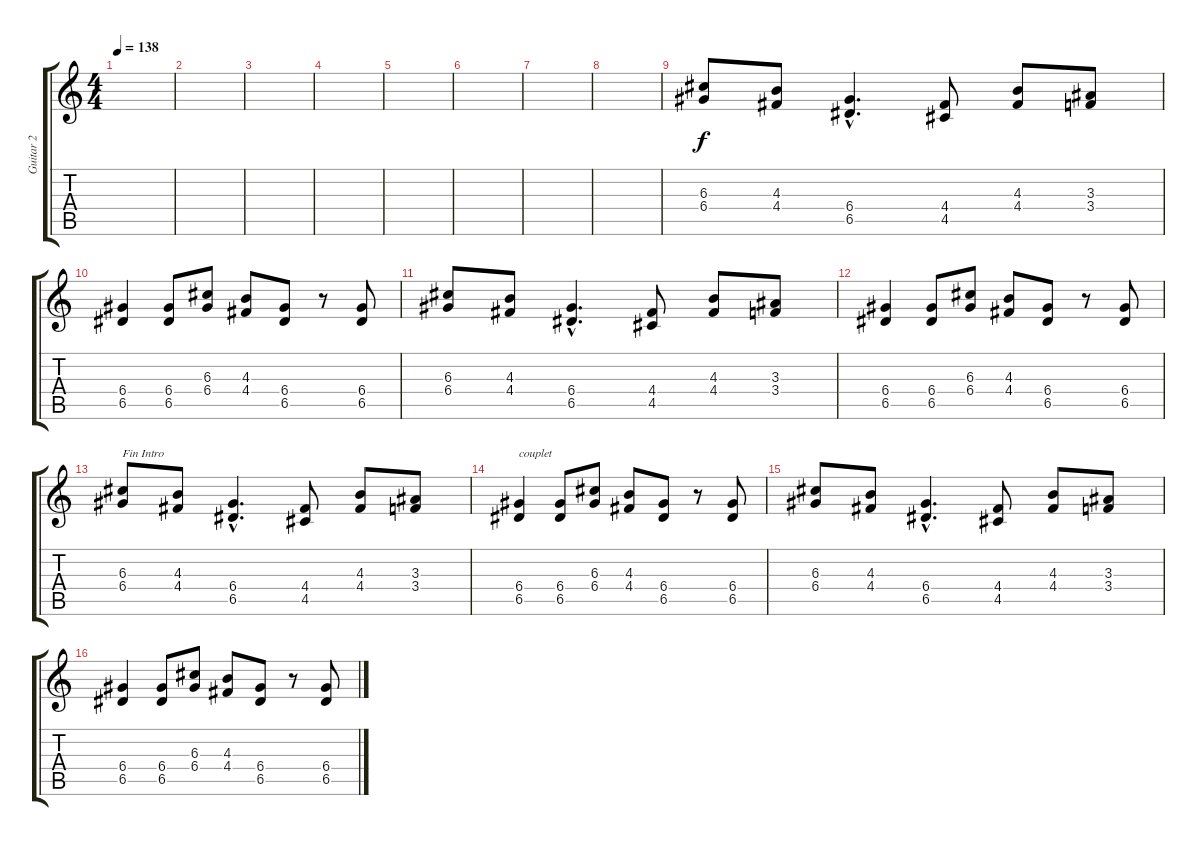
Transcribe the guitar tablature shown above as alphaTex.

\track ("Guitar 2" "Guitar 2") {instrument overdrivenguitar}
\staff {score tabs}
\tuning (E4 B3 G3 D3 A2 E2) {hide}
\ts (4 4)
\tempo 138
\clef g2
\ks c
|
|
|
|
|
|
|
|
(6.3 6.4).8 (4.3 4.4).8 (6.4{hac} 6.5{hac}).4{d} (4.4 4.5).8 (4.3 4.4).8 (3.3 3.4).8 |
(6.4 6.5).4 (6.4 6.5).8 (6.3 6.4).8 (4.3 4.4).8 (6.4 6.5).8 r.8 (6.4 6.5).8 |
(6.3 6.4).8 (4.3 4.4).8 (6.4{hac} 6.5{hac}).4{d} (4.4 4.5).8 (4.3 4.4).8 (3.3 3.4).8 |
(6.4 6.5).4 (6.4 6.5).8 (6.3 6.4).8 (4.3 4.4).8 (6.4 6.5).8 r.8 (6.4 6.5).8 |
(6.3 6.4).8{txt "Fin Intro"} (4.3 4.4).8 (6.4{hac} 6.5{hac}).4{d} (4.4 4.5).8 (4.3 4.4).8 (3.3 3.4).8 |
(6.4 6.5).4{txt "couplet"} (6.4 6.5).8 (6.3 6.4).8 (4.3 4.4).8 (6.4 6.5).8 r.8 (6.4 6.5).8 |
(6.3 6.4).8 (4.3 4.4).8 (6.4{hac} 6.5{hac}).4{d} (4.4 4.5).8 (4.3 4.4).8 (3.3 3.4).8 |
(6.4 6.5).4 (6.4 6.5).8 (6.3 6.4).8 (4.3 4.4).8 (6.4 6.5).8 r.8 (6.4 6.5).8
